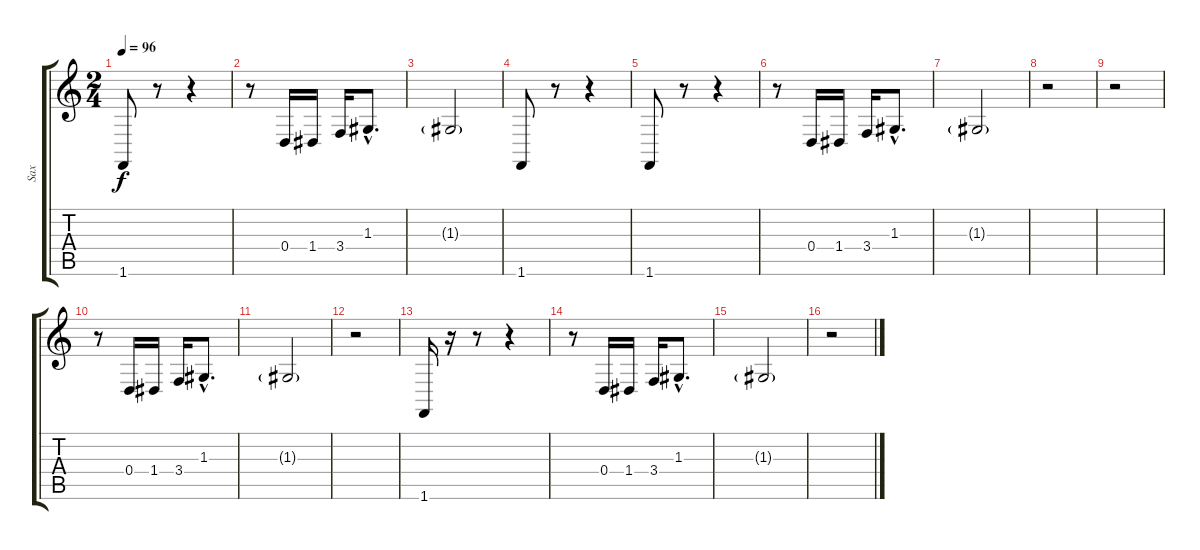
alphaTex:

\track ("Sax" "Sax") {instrument altosax}
\staff {score tabs}
\tuning (E4 B3 G3 D3 A2 E2) {hide}
\ts (2 4)
\tempo 96
\clef g2
\ks c
1.6.8{dy f} r.8 r.4 |
r.8 0.4.16 1.4.16 3.4.16 1.3{hac}.8{d} |
1.3{g}.2 |
1.6.8 r.8 r.4 |
1.6.8 r.8 r.4 |
r.8 0.4.16 1.4.16 3.4.16 1.3{hac}.8{d} |
1.3{g}.2 |
r.2 |
r.2 |
r.8 0.4.16 1.4.16 3.4.16 1.3{hac}.8{d} |
1.3{g}.2 |
r.2 |
1.6.16 r.16 r.8 r.4 |
r.8 0.4.16 1.4.16 3.4.16 1.3{hac}.8{d} |
1.3{g}.2 |
r.2
